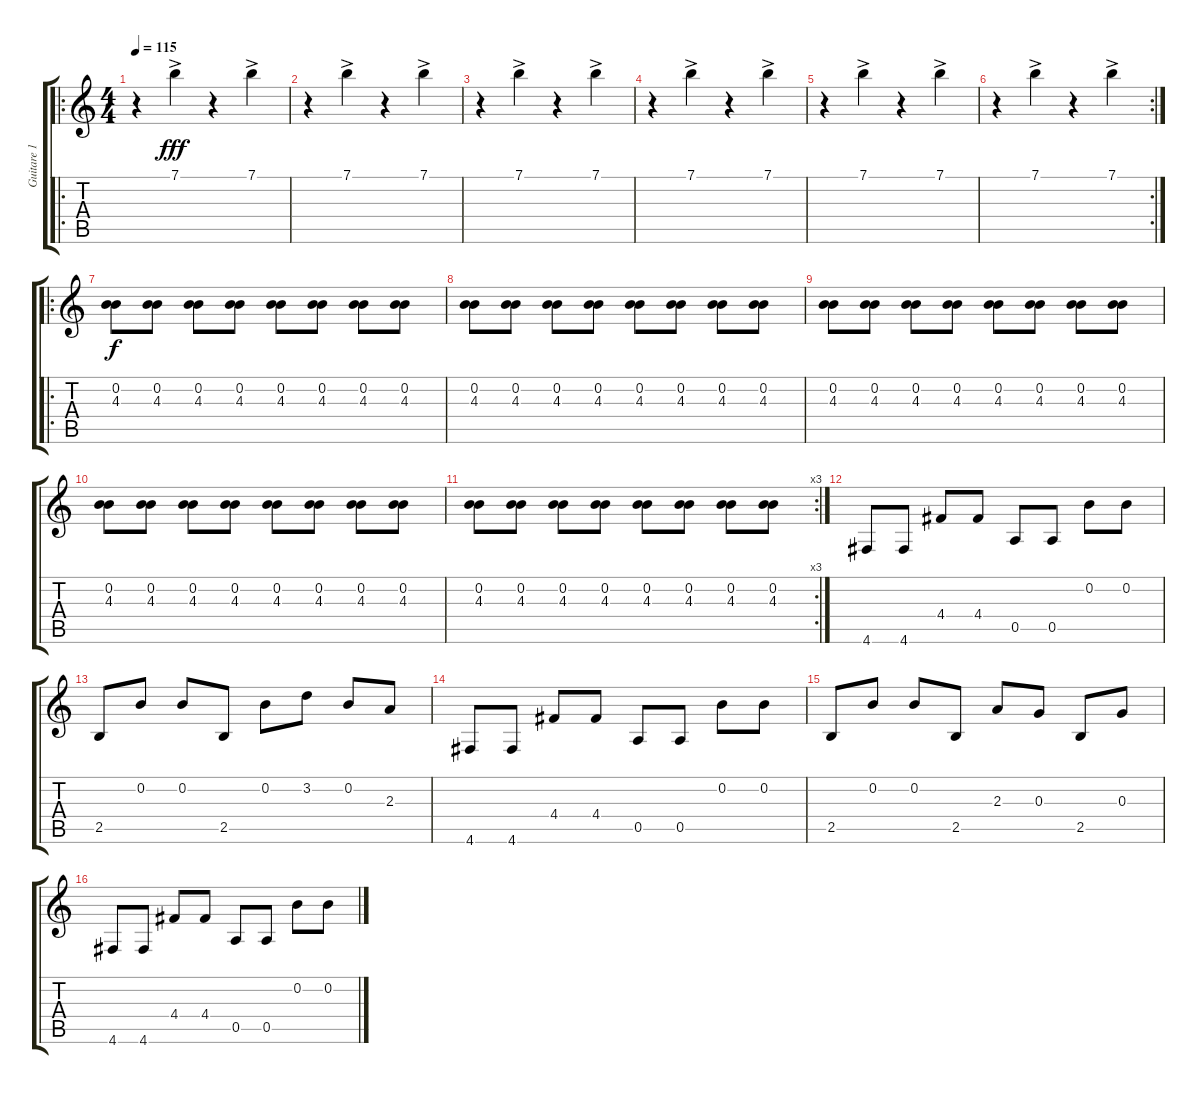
\track ("Guitare 1" "Guitare 1") {instrument electricguitarclean}
\staff {score tabs}
\tuning (E4 B3 G3 D3 A2 D2) {hide}
\ro
\ts (4 4)
\tempo 115
\clef g2
\ks c
r.4{dy fff volume 16} 7.1{ac}.4 r.4 7.1{ac}.4 |
r.4{volume 16} 7.1{ac}.4 r.4 7.1{ac}.4 |
r.4{volume 16} 7.1{ac}.4 r.4 7.1{ac}.4 |
r.4 7.1{ac}.4 r.4 7.1{ac}.4 |
r.4 7.1{ac}.4 r.4 7.1{ac}.4 |
\rc 2
r.4 7.1{ac}.4 r.4 7.1{ac}.4 |
\ro
(0.2 4.3).8{dy f volume 16} (0.2 4.3).8 (0.2 4.3).8 (0.2 4.3).8 (0.2 4.3).8 (0.2 4.3).8 (0.2 4.3).8 (0.2 4.3).8 |
(0.2 4.3).8 (0.2 4.3).8 (0.2 4.3).8 (0.2 4.3).8 (0.2 4.3).8 (0.2 4.3).8 (0.2 4.3).8 (0.2 4.3).8 |
(0.2 4.3).8 (0.2 4.3).8 (0.2 4.3).8 (0.2 4.3).8 (0.2 4.3).8 (0.2 4.3).8 (0.2 4.3).8 (0.2 4.3).8 |
(0.2 4.3).8 (0.2 4.3).8 (0.2 4.3).8 (0.2 4.3).8 (0.2 4.3).8 (0.2 4.3).8 (0.2 4.3).8 (0.2 4.3).8 |
\rc 3
(0.2 4.3).8 (0.2 4.3).8 (0.2 4.3).8 (0.2 4.3).8 (0.2 4.3).8 (0.2 4.3).8 (0.2 4.3).8 (0.2 4.3).8 |
4.6.8{volume 14} 4.6.8 4.4.8 4.4.8 0.5.8 0.5.8 0.2.8 0.2.8 |
2.5.8 0.2.8 0.2.8 2.5.8 0.2.8 3.2.8 0.2.8 2.3.8 |
4.6.8 4.6.8 4.4.8 4.4.8 0.5.8 0.5.8 0.2.8 0.2.8 |
2.5.8 0.2.8 0.2.8 2.5.8 2.3.8 0.3.8 2.5.8 0.3.8 |
4.6.8{volume 14} 4.6.8 4.4.8 4.4.8 0.5.8 0.5.8 0.2.8 0.2.8
